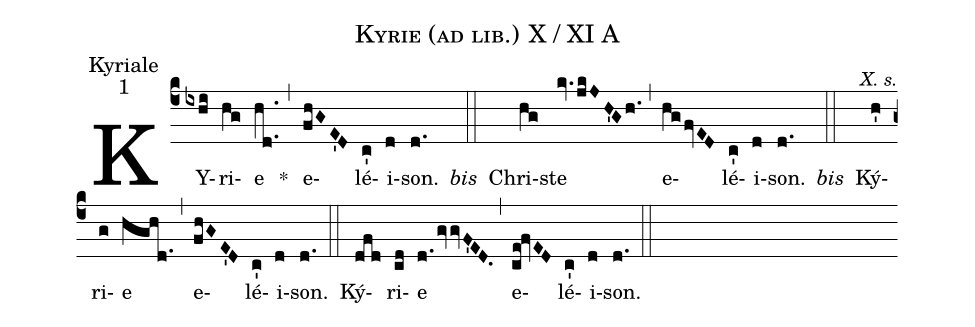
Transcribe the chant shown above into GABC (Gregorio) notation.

name:Kyrie (ad lib.) X / XI A;
office-part:Kyriale;
mode:1;
commentary:X. s.;
%%
(c4) KY(ixhi)ri(hg)e(hd..) *(,) e(fhGE'D)lé(c')i(d)son.(d.) <i>bis</i>(::) Chri(hg)ste(kv.jkJH'Gh.) (,) e(hg/fvED)lé(c')i(d)son.(d.) <i>bis</i>(::) Ký(h')ri(g)e(hghd.) (,) e(fhGE'D)lé(c')i(d)son.(d.) (::) Ký(dfd)ri(cd)e(d./gvvF'ED.) (,) e(ce!fvED)lé(c')i(d)son.(d.) (::)
